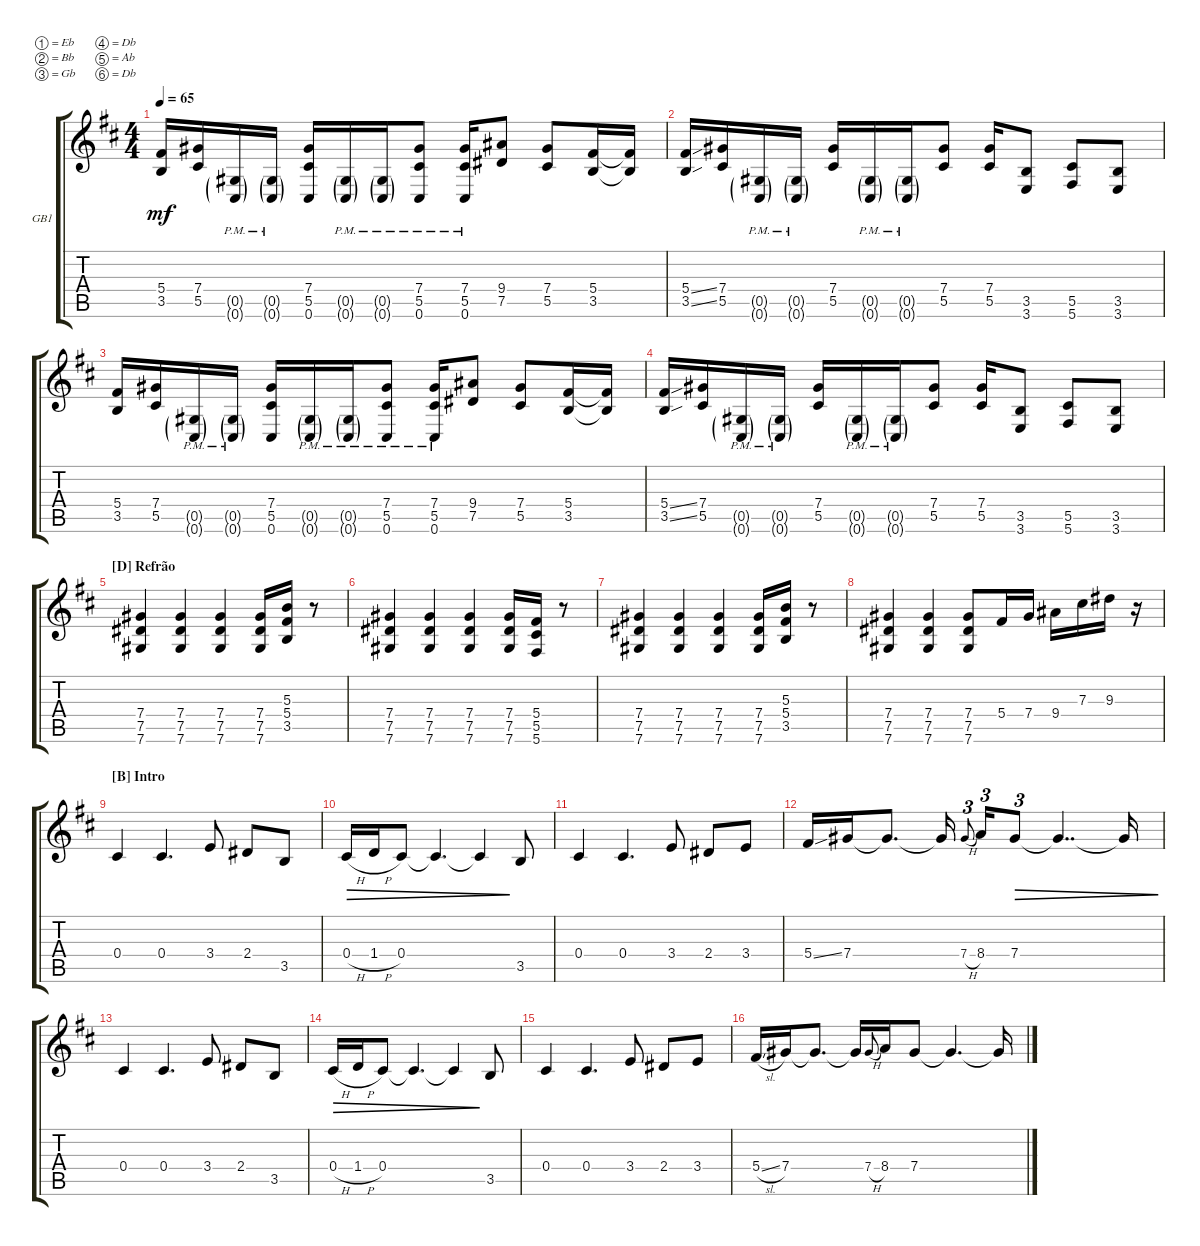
\defaultSystemsLayout 4
\bracketExtendMode groupsimilarinstruments
\firstSystemTrackNameOrientation horizontal
\otherSystemsTrackNameOrientation horizontal
\track ("Guitarra Base 1" "GB1") {multiBarRest instrument distortionguitar}
\staff {score tabs}
\tuning (Eb4 Bb3 Gb3 Db3 Ab2 Db2)
\ts (4 4)
\tempo 65
\clef g2
\ks d
(3.5 5.4).16{dy mf} (7.4 5.5).16 (0.5{g pm} 0.6{g}).16 (0.5{g pm} 0.6{g}).16 (7.4 5.5 0.6).16 (0.5{g pm} 0.6{g}).16 (0.5{g pm} 0.6{g}).16 (7.4{pm} 5.5 0.6).8 (5.5{pm} 7.4{pm} 0.6).16 (7.5 9.4).8 (5.5 7.4).8 (5.4 3.5).16 (5.4{t} 3.5{t}).16 |
(3.5{ss} 5.4{ss}).16 (5.5 7.4).16 (0.5{g pm} 0.6{g}).16 (0.5{g pm} 0.6{g}).16 (5.5 7.4).16 (0.5{g pm} 0.6{g}).16 (0.5{g pm} 0.6{g}).16 (5.5 7.4).8 (7.4 5.5).16 (3.5 3.6).8 (5.6 5.5).8 (3.5 3.6).8 |
(3.5 5.4).16 (7.4 5.5).16 (0.5{g pm} 0.6{g}).16 (0.5{g pm} 0.6{g}).16 (7.4 5.5 0.6).16 (0.5{g pm} 0.6{g}).16 (0.5{g pm} 0.6{g}).16 (7.4{pm} 5.5 0.6).8 (5.5{pm} 7.4{pm} 0.6).16 (7.5 9.4).8 (5.5 7.4).8 (5.4 3.5).16 (5.4{t} 3.5{t}).16 |
(3.5{ss} 5.4{ss}).16 (5.5 7.4).16 (0.5{g pm} 0.6{g}).16 (0.5{g pm} 0.6{g}).16 (5.5 7.4).16 (0.5{g pm} 0.6{g}).16 (0.5{g pm} 0.6{g}).16 (5.5 7.4).8 (7.4 5.5).16 (3.5 3.6).8 (5.6 5.5).8 (3.5 3.6).8 |
\section ("D" "Refrão")
(7.6 7.5 7.4).4 (7.6 7.5 7.4).4 (7.6 7.5 7.4).4 (7.6 7.5 7.4).16 (3.5 5.4 5.3).16 r.8 |
(7.6 7.5 7.4).4 (7.6 7.5 7.4).4 (7.6 7.5 7.4).4 (7.6 7.5 7.4).16 (5.5 5.6 5.4).16 r.8 |
(7.6 7.5 7.4).4 (7.6 7.5 7.4).4 (7.6 7.5 7.4).4 (7.6 7.5 7.4).16 (3.5 5.4 5.3).16 r.8 |
(7.6 7.5 7.4).4 (7.6 7.5 7.4).4 (7.6 7.5 7.4).8 5.4.16 7.4.16 9.4.16 7.3.16 9.3.16 r.16 |
\section ("B" "Intro")
0.4.4 0.4.4{d} 3.4.8 2.4.8 3.5.8 |
0.4{h}.16{dec} 1.4{h}.16{dec} 0.4.8{dec} 0.4{t}.4{d dec} 0.4{t}.4{dec} 3.5.8 |
0.4.4 0.4.4{d} 3.4.8 2.4.8 3.4.8 |
5.4{ss}.16 7.4.16 7.4{t}.8{d} 7.4{t}.16 7.4{h}.8{tu (3 2) gr onbeat} 8.4.16{tu (3 2)} 7.4.8{tu (3 2) dec} 7.4{t}.4{dd dec} 7.4{t}.16{dec} |
0.4.4 0.4.4{d} 3.4.8 2.4.8 3.5.8 |
0.4{h}.16{dec} 1.4{h}.16{dec} 0.4.8{dec} 0.4{t}.4{d dec} 0.4{t}.4{dec} 3.5.8 |
0.4.4 0.4.4{d} 3.4.8 2.4.8 3.4.8 |
5.4{sl}.16 7.4.16 7.4{t}.8{d} 7.4{t}.16 7.4{h}.8{gr onbeat} 8.4.16 7.4.8 7.4{t}.4{d} 7.4{t}.16
